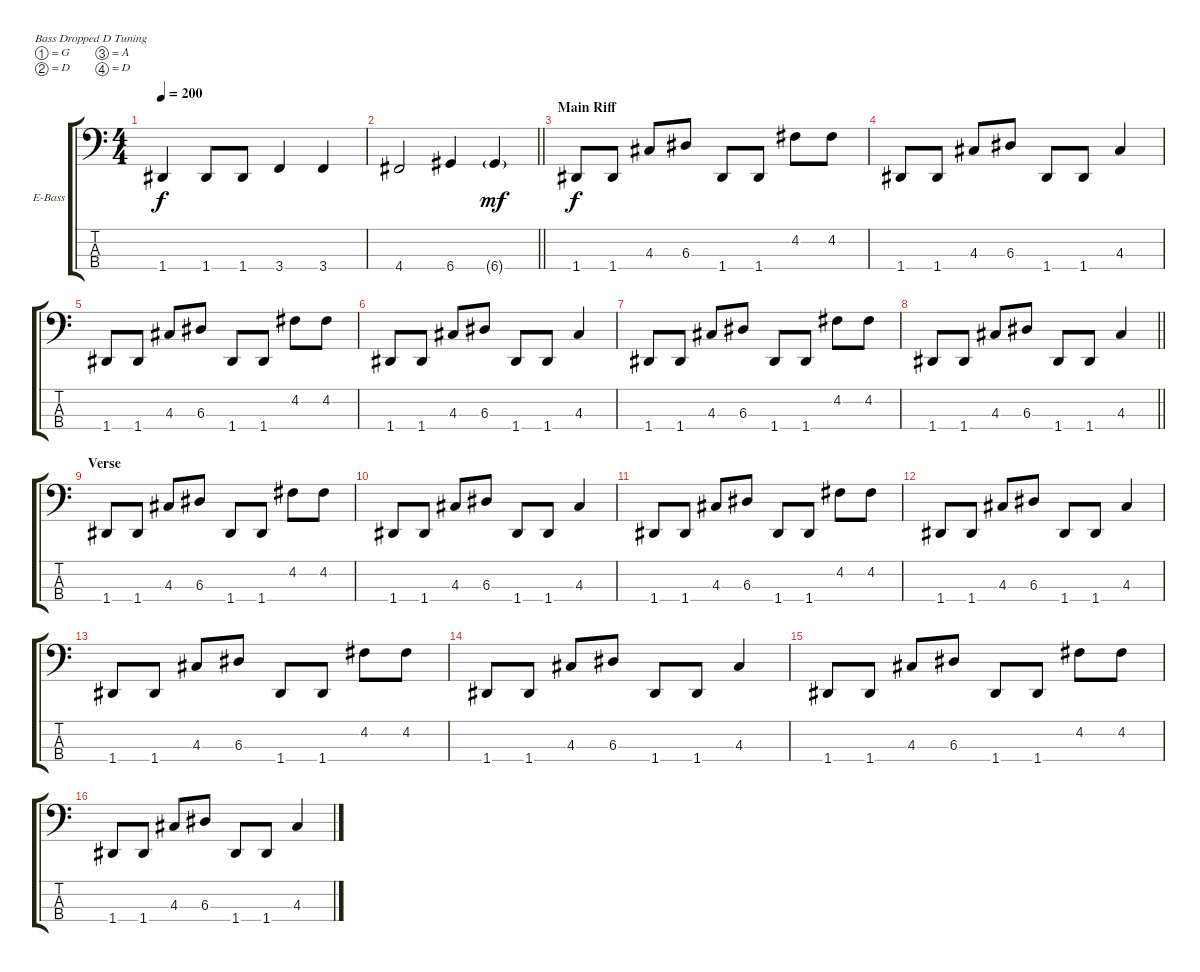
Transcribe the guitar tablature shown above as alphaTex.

\bracketExtendMode groupsimilarinstruments
\firstSystemTrackNameOrientation horizontal
\otherSystemsTrackNameOrientation horizontal
\track ("Bass Guitar" "E-Bass") {instrument slapbass2}
\staff {score tabs}
\tuning (G2 D2 A1 D1)
\ts (4 4)
\tempo 200
\clef f4
\ks c
1.4.4{dy f} 1.4.8 1.4.8 3.4.4 3.4.4 |
\barLineRight lightlight
4.4.2 6.4.4 6.4{g}.4{dy mf} |
\section ("" "Main Riff")
1.4.8{dy f} 1.4.8 4.3.8 6.3.8 1.4.8 1.4.8 4.2.8 4.2.8 |
1.4.8 1.4.8 4.3.8 6.3.8 1.4.8 1.4.8 4.3.4 |
1.4.8 1.4.8 4.3.8 6.3.8 1.4.8 1.4.8 4.2.8 4.2.8 |
1.4.8 1.4.8 4.3.8 6.3.8 1.4.8 1.4.8 4.3.4 |
1.4.8 1.4.8 4.3.8 6.3.8 1.4.8 1.4.8 4.2.8 4.2.8 |
\barLineRight lightlight
1.4.8 1.4.8 4.3.8 6.3.8 1.4.8 1.4.8 4.3.4 |
\section ("" "Verse")
1.4.8 1.4.8 4.3.8 6.3.8 1.4.8 1.4.8 4.2.8 4.2.8 |
1.4.8 1.4.8 4.3.8 6.3.8 1.4.8 1.4.8 4.3.4 |
1.4.8 1.4.8 4.3.8 6.3.8 1.4.8 1.4.8 4.2.8 4.2.8 |
1.4.8 1.4.8 4.3.8 6.3.8 1.4.8 1.4.8 4.3.4 |
1.4.8 1.4.8 4.3.8 6.3.8 1.4.8 1.4.8 4.2.8 4.2.8 |
1.4.8 1.4.8 4.3.8 6.3.8 1.4.8 1.4.8 4.3.4 |
1.4.8 1.4.8 4.3.8 6.3.8 1.4.8 1.4.8 4.2.8 4.2.8 |
1.4.8 1.4.8 4.3.8 6.3.8 1.4.8 1.4.8 4.3.4
